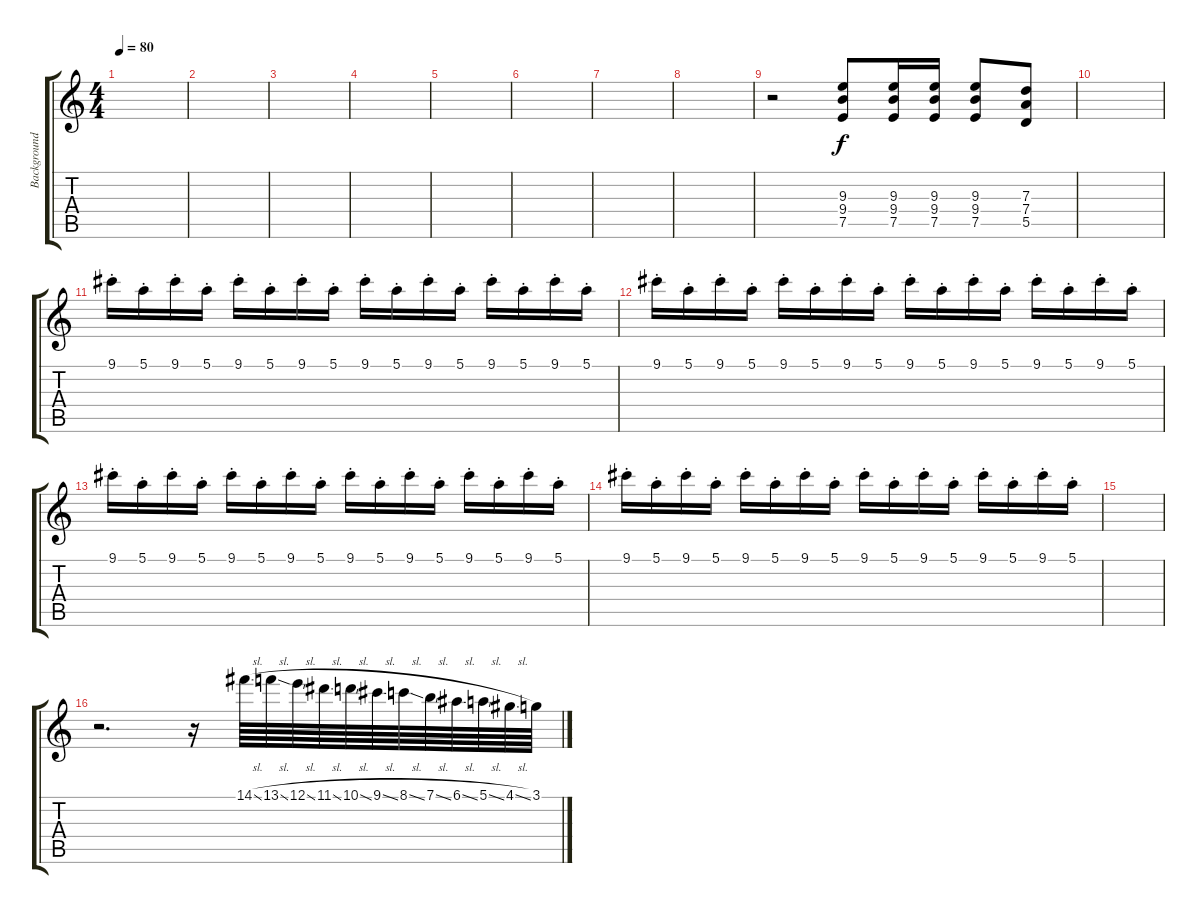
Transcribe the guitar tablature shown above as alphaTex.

\track ("Background 1" "Background") {instrument overdrivenguitar}
\staff {score tabs}
\tuning (E4 B3 G3 D3 A2 E2) {hide}
\ts (4 4)
\tempo 80
\clef g2
\ks c
|
|
|
|
|
|
|
|
r.2 (9.3 9.4 7.5).8 (9.3 9.4 7.5).16 (9.3 9.4 7.5).16 (9.3 9.4 7.5).8 (7.3 7.4 5.5).8 |
|
9.1{st}.16 5.1{st}.16 9.1{st}.16 5.1{st}.16 9.1{st}.16 5.1{st}.16 9.1{st}.16 5.1{st}.16 9.1{st}.16 5.1{st}.16 9.1{st}.16 5.1{st}.16 9.1{st}.16 5.1{st}.16 9.1{st}.16 5.1{st}.16 |
9.1{st}.16 5.1{st}.16 9.1{st}.16 5.1{st}.16 9.1{st}.16 5.1{st}.16 9.1{st}.16 5.1{st}.16 9.1{st}.16 5.1{st}.16 9.1{st}.16 5.1{st}.16 9.1{st}.16 5.1{st}.16 9.1{st}.16 5.1{st}.16 |
9.1{st}.16 5.1{st}.16 9.1{st}.16 5.1{st}.16 9.1{st}.16 5.1{st}.16 9.1{st}.16 5.1{st}.16 9.1{st}.16 5.1{st}.16 9.1{st}.16 5.1{st}.16 9.1{st}.16 5.1{st}.16 9.1{st}.16 5.1{st}.16 |
9.1{st}.16 5.1{st}.16 9.1{st}.16 5.1{st}.16 9.1{st}.16 5.1{st}.16 9.1{st}.16 5.1{st}.16 9.1{st}.16 5.1{st}.16 9.1{st}.16 5.1{st}.16 9.1{st}.16 5.1{st}.16 9.1{st}.16 5.1{st}.16 |
|
r.2{d} r.16 14.1{sl}.64 13.1{sl}.64 12.1{sl}.64 11.1{sl}.64 10.1{sl}.64 9.1{sl}.64 8.1{sl}.64 7.1{sl}.64 6.1{sl}.64 5.1{sl}.64 4.1{sl}.64 3.1.64
